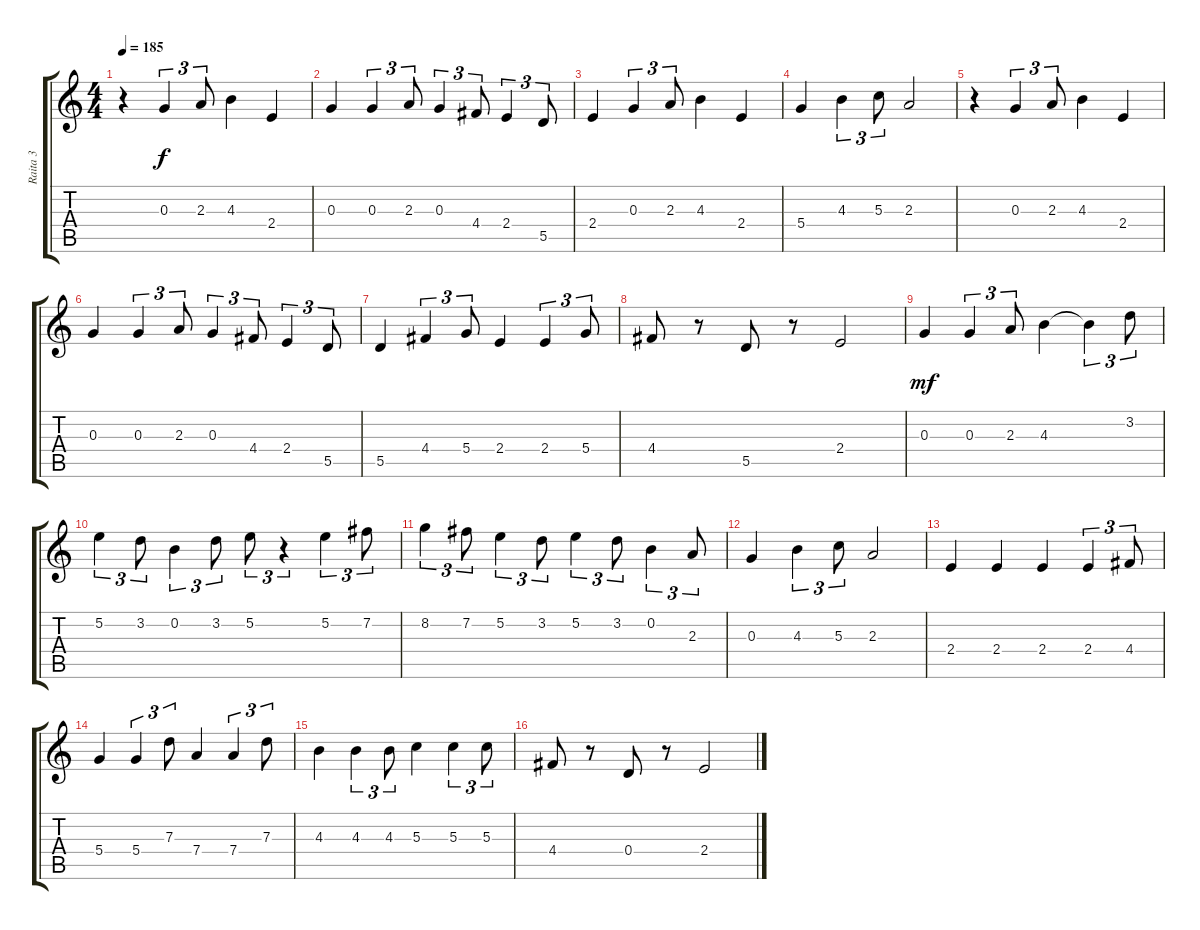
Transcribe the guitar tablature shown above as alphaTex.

\track ("Raita 3" "Raita 3") {instrument banjo}
\staff {score tabs}
\tuning (E4 B3 G3 D3 A2 E2) {hide}
\displaytranspose 12
\ts (4 4)
\tempo 185
\clef g2
\ks c
r.4{dy f} 0.3.4{tu (3 2)} 2.3.8{tu (3 2)} 4.3.4 2.4.4 |
0.3.4 0.3.4{tu (3 2)} 2.3.8{tu (3 2)} 0.3.4{tu (3 2)} 4.4.8{tu (3 2)} 2.4.4{tu (3 2)} 5.5.8{tu (3 2)} |
2.4.4 0.3.4{tu (3 2)} 2.3.8{tu (3 2)} 4.3.4 2.4.4 |
5.4.4 4.3.4{tu (3 2)} 5.3.8{tu (3 2)} 2.3.2 |
r.4 0.3.4{tu (3 2)} 2.3.8{tu (3 2)} 4.3.4 2.4.4 |
0.3.4 0.3.4{tu (3 2)} 2.3.8{tu (3 2)} 0.3.4{tu (3 2)} 4.4.8{tu (3 2)} 2.4.4{tu (3 2)} 5.5.8{tu (3 2)} |
5.5.4 4.4.4{tu (3 2)} 5.4.8{tu (3 2)} 2.4.4 2.4.4{tu (3 2)} 5.4.8{tu (3 2)} |
4.4.8 r.8 5.5.8 r.8 2.4.2 |
0.3.4{dy mf} 0.3.4{tu (3 2)} 2.3.8{tu (3 2)} 4.3.4 4.3{t}.4{tu (3 2)} 3.2.8{tu (3 2)} |
5.2.4{tu (3 2)} 3.2.8{tu (3 2)} 0.2.4{tu (3 2)} 3.2.8{tu (3 2)} 5.2.8{tu (3 2)} r.4{tu (3 2)} 5.2.4{tu (3 2)} 7.2.8{tu (3 2)} |
8.2.4{tu (3 2)} 7.2.8{tu (3 2)} 5.2.4{tu (3 2)} 3.2.8{tu (3 2)} 5.2.4{tu (3 2)} 3.2.8{tu (3 2)} 0.2.4{tu (3 2)} 2.3.8{tu (3 2)} |
0.3.4 4.3.4{tu (3 2)} 5.3.8{tu (3 2)} 2.3.2 |
2.4.4 2.4.4 2.4.4 2.4.4{tu (3 2)} 4.4.8{tu (3 2)} |
5.4.4 5.4.4{tu (3 2)} 7.3.8{tu (3 2)} 7.4.4 7.4.4{tu (3 2)} 7.3.8{tu (3 2)} |
4.3.4 4.3.4{tu (3 2)} 4.3.8{tu (3 2)} 5.3.4 5.3.4{tu (3 2)} 5.3.8{tu (3 2)} |
4.4.8 r.8 0.4.8 r.8 2.4.2
